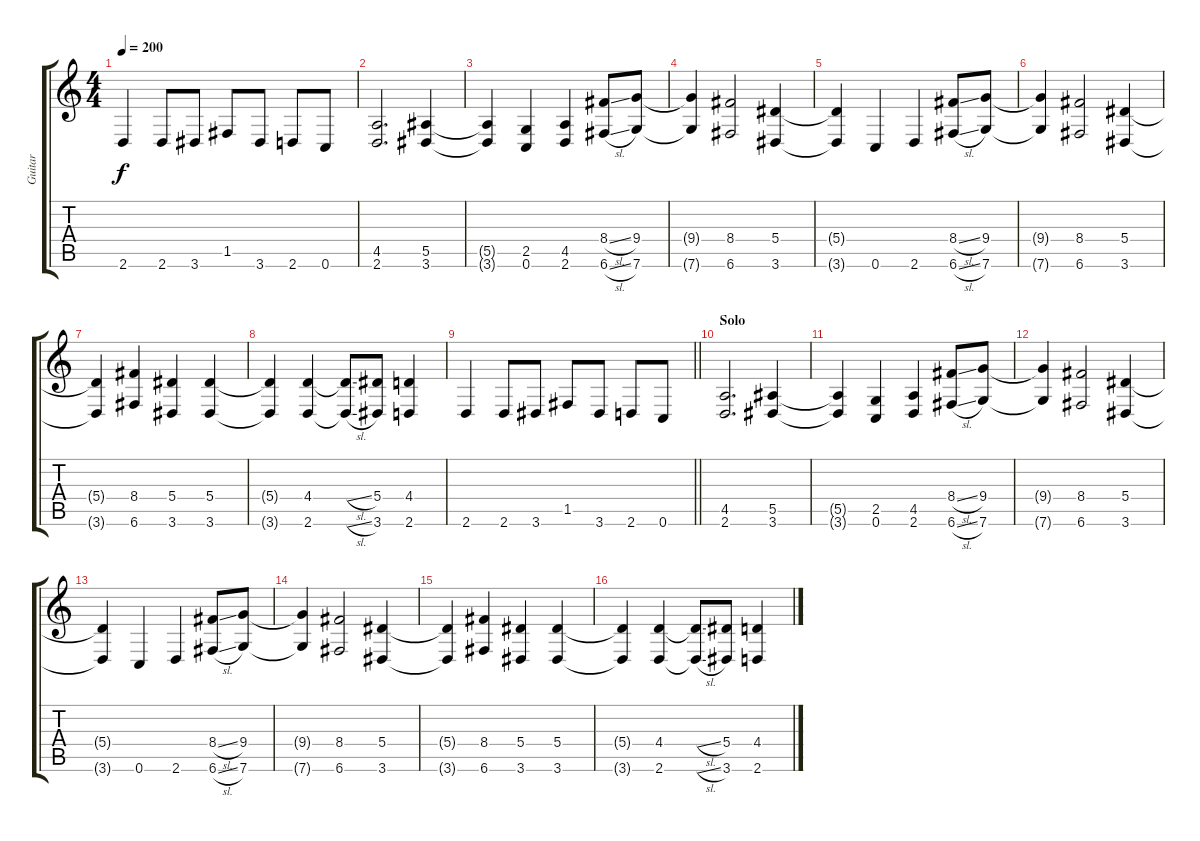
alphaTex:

\track ("Guitar" "Guitar") {instrument distortionguitar}
\staff {score tabs}
\tuning (C4 G3 Eb3 Bb2 F2 C2) {hide}
\ts (4 4)
\tempo 200
\clef g2
\ks c
2.6.4{dy f} 2.6.8 3.6.8 1.5.8 3.6.8 2.6.8 0.6.8 |
(4.5 2.6).2{d} (5.5 3.6).4 |
(5.5{t} 3.6{t}).4 (2.5 0.6).4 (4.5 2.6).4 (8.4{sl} 6.6{sl}).8 (9.4 7.6).8 |
(9.4{t} 7.6{t}).4 (8.4 6.6).2 (5.4 3.6).4 |
(5.4{t} 3.6{t}).4 0.6.4 2.6.4 (8.4{sl} 6.6{sl}).8 (9.4 7.6).8 |
(9.4{t} 7.6{t}).4 (8.4 6.6).2 (5.4 3.6).4 |
(5.4{t} 3.6{t}).4 (8.4 6.6).4 (5.4 3.6).4 (5.4 3.6).4 |
(5.4{t} 3.6{t}).4 (4.4 2.6).4 (4.4{sl t} 2.6{sl t}).8 (5.4 3.6).8 (4.4 2.6).4 |
\barLineRight lightlight
2.6.4 2.6.8 3.6.8 1.5.8 3.6.8 2.6.8 0.6.8 |
\section ("" "Solo")
(4.5 2.6).2{d} (5.5 3.6).4 |
(5.5{t} 3.6{t}).4 (2.5 0.6).4 (4.5 2.6).4 (8.4{sl} 6.6{sl}).8 (9.4 7.6).8 |
(9.4{t} 7.6{t}).4 (8.4 6.6).2 (5.4 3.6).4 |
(5.4{t} 3.6{t}).4 0.6.4 2.6.4 (8.4{sl} 6.6{sl}).8 (9.4 7.6).8 |
(9.4{t} 7.6{t}).4 (8.4 6.6).2 (5.4 3.6).4 |
(5.4{t} 3.6{t}).4 (8.4 6.6).4 (5.4 3.6).4 (5.4 3.6).4 |
(5.4{t} 3.6{t}).4 (4.4 2.6).4 (4.4{sl t} 2.6{sl t}).8 (5.4 3.6).8 (4.4 2.6).4
